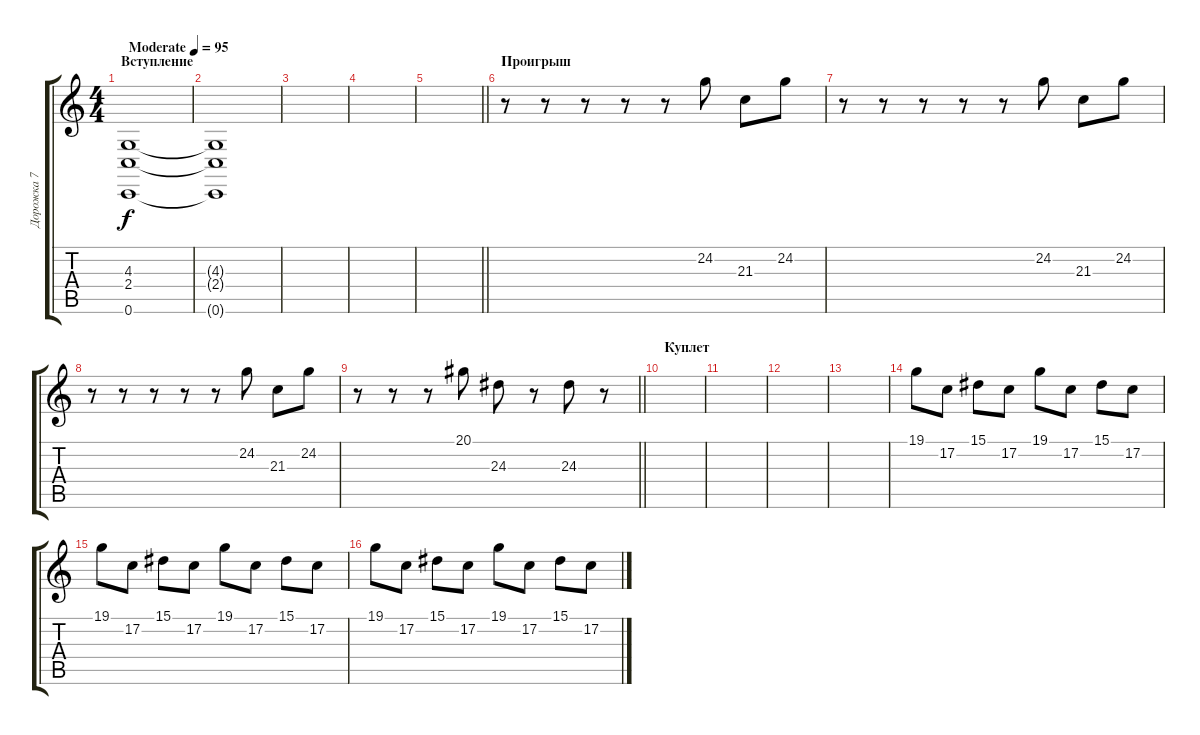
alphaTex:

\track ("Дорожка 7" "Дорожка 7") {instrument electricgrandpiano}
\staff {score tabs}
\tuning (C4 G3 Eb3 Bb2 F2 C2) {hide}
\ts (4 4)
\section ("" "Вступление")
\tempo (95 "Moderate")
\clef g2
\ks c
(4.3 2.4 0.6).1{dy f volume 16 instrument electricgrandpiano} |
(4.3{t} 2.4{t} 0.6{t}).1 |
|
|
\barLineRight lightlight
|
\section ("" "Проигрыш")
r.8{volume 9 instrument pad1newage} r.8 r.8 r.8 r.8 24.2.8 21.3.8 24.2.8 |
r.8 r.8 r.8 r.8 r.8 24.2.8 21.3.8 24.2.8 |
r.8 r.8 r.8 r.8 r.8 24.2.8 21.3.8 24.2.8 |
\barLineRight lightlight
r.8 r.8 r.8 20.1.8 24.3.8 r.8 24.3.8 r.8 |
\section ("" "Куплет ")
|
|
|
|
19.1.8{volume 6 instrument electricgrandpiano} 17.2.8 15.1.8 17.2.8 19.1.8 17.2.8 15.1.8 17.2.8 |
19.1.8 17.2.8 15.1.8 17.2.8 19.1.8 17.2.8 15.1.8 17.2.8 |
19.1.8 17.2.8 15.1.8 17.2.8 19.1.8 17.2.8 15.1.8 17.2.8
